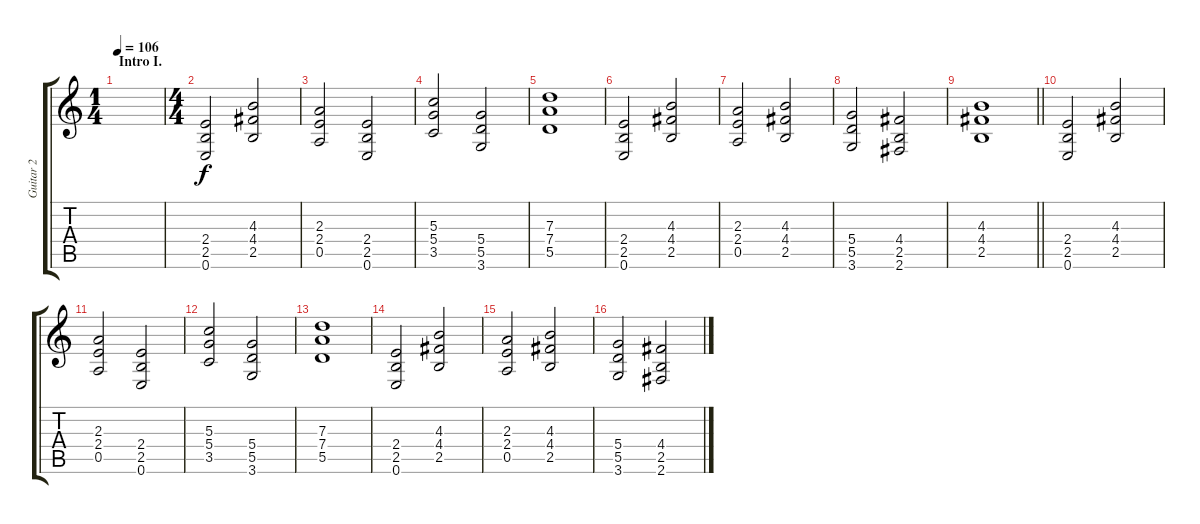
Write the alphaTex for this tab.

\track ("Guitar 2" "Guitar 2") {instrument distortionguitar}
\staff {score tabs}
\tuning (E4 B3 G3 D3 A2 E2) {hide}
\ts (1 4)
\section ("" "Intro I.")
\tempo 106
\clef g2
\ks c
|
\ts (4 4)
(2.4 2.5 0.6).2{instrument acousticguitarsteel} (4.3 4.4 2.5).2 |
(2.3 2.4 0.5).2 (2.4 2.5 0.6).2 |
(5.3 5.4 3.5).2 (5.4 5.5 3.6).2 |
(7.3 7.4 5.5).1 |
(2.4 2.5 0.6).2 (4.3 4.4 2.5).2 |
(2.3 2.4 0.5).2 (4.3 4.4 2.5).2 |
(5.4 5.5 3.6).2 (4.4 2.5 2.6).2 |
\barLineRight lightlight
(4.3 4.4 2.5).1 |
\section ("" "")
(2.4 2.5 0.6).2{instrument acousticguitarsteel} (4.3 4.4 2.5).2 |
(2.3 2.4 0.5).2 (2.4 2.5 0.6).2 |
(5.3 5.4 3.5).2 (5.4 5.5 3.6).2 |
(7.3 7.4 5.5).1 |
(2.4 2.5 0.6).2 (4.3 4.4 2.5).2 |
(2.3 2.4 0.5).2 (4.3 4.4 2.5).2 |
(5.4 5.5 3.6).2 (4.4 2.5 2.6).2
